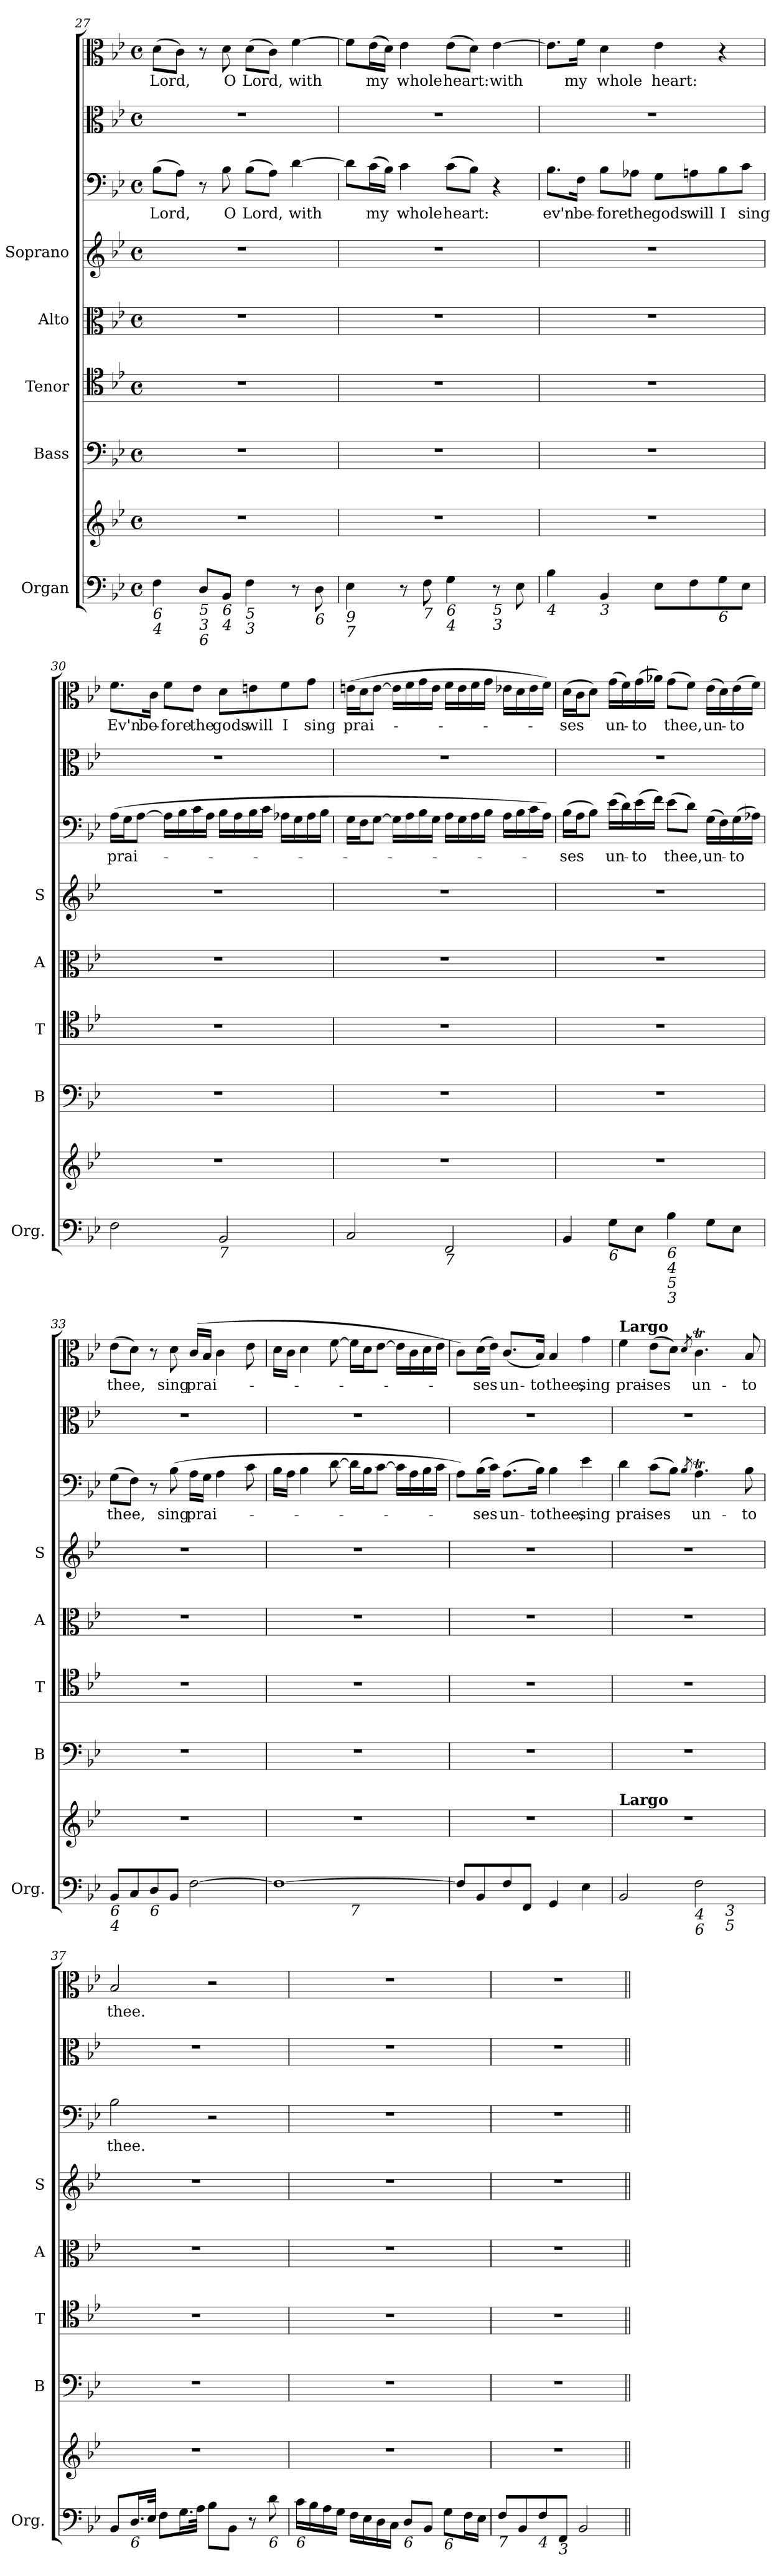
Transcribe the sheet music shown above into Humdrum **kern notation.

**kern	**kern	**kern	**kern	**kern	**kern	**kern	**text	**kern	**kern	**text
*part8	*part8	*part7	*part6	*part5	*part4	*part3	*part3	*part2	*part1	*part1
*staff9	*staff8	*staff7	*staff6	*staff5	*staff4	*staff3	*staff3	*staff2	*staff1	*staff1
*I"Organ	*	*I"Bass	*I"Tenor	*I"Alto	*I"Soprano	*	*	*	*	*
*I'Org.	*	*I'B	*I'T	*I'A	*I'S	*	*	*	*	*
*clefF4	*clefG2	*clefF4	*clefC4	*clefC3	*clefG2	*clefF4	*	*clefC3	*clefC3	*
*k[b-e-]	*k[b-e-]	*k[b-e-]	*k[b-e-]	*k[b-e-]	*k[b-e-]	*k[b-e-]	*	*k[b-e-]	*k[b-e-]	*
*B-:	*B-:	*B-:	*B-:	*B-:	*B-:	*B-:	*	*B-:	*B-:	*
*M4/4	*M4/4	*M4/4	*M4/4	*M4/4	*M4/4	*M4/4	*	*M4/4	*M4/4	*
*met(c)	*met(c)	*met(c)	*met(c)	*met(c)	*met(c)	*met(c)	*	*met(c)	*met(c)	*
=27	=27	=27	=27	=27	=27	=27	=27	=27	=27	=27
!LO:TX:b:i:t=6	!	!	!	!	!	!	!	!	!	!
!LO:TX:b:i:t=4	!	!	!	!	!	!	!	!	!	!
!	!	!	!	!	!	!	!LO:LY:b	!	!	!LO:LY:b
4F\	1r	1r	1r	1r	1r	(>8B-\L	Lord,	1r	(>8d\L	Lord,
.	.	.	.	.	.	8A\J)	.	.	8c\J)	.
!LO:TX:b:i:t=5	!	!	!	!	!	!	!	!	!	!
!LO:TX:b:i:t=3	!	!	!	!	!	!	!	!	!	!
!LO:TX:b:i:t=6	!	!	!	!	!	!	!	!	!	!
8D/L	.	.	.	.	.	8r	.	.	8r	.
!LO:TX:b:i:t=6	!	!	!	!	!	!	!	!	!	!
!LO:TX:b:i:t=4	!	!	!	!	!	!	!	!	!	!
!	!	!	!	!	!	!	!LO:LY:b	!	!	!LO:LY:b
8BB-/J	.	.	.	.	.	8B-\	O	.	8d\	O
!LO:TX:b:i:t=5	!	!	!	!	!	!	!	!	!	!
!LO:TX:b:i:t=3	!	!	!	!	!	!	!	!	!	!
!	!	!	!	!	!	!	!LO:LY:b	!	!	!LO:LY:b
4F\	.	.	.	.	.	(>8B-\L	Lord,	.	(>8d\L	Lord,
.	.	.	.	.	.	8A\J)	.	.	8c\J)	.
!	!	!	!	!	!	!	!LO:LY:b	!	!	!LO:LY:b
8r	.	.	.	.	.	[4d\	with	.	[4f\	with
!LO:TX:b:i:t=6	!	!	!	!	!	!	!	!	!	!
8D\	.	.	.	.	.	.	.	.	.	.
=28	=28	=28	=28	=28	=28	=28	=28	=28	=28	=28
!LO:TX:b:i:t=9	!	!	!	!	!	!	!	!	!	!
!LO:TX:b:i:t=7	!	!	!	!	!	!	!	!	!	!
4E-\	1r	1r	1r	1r	1r	8d\L]	.	1r	8f\L]	.
!	!	!	!	!	!	!	!LO:LY:b	!	!	!LO:LY:b
.	.	.	.	.	.	(>16c\L	my	.	(>16e-\L	my
.	.	.	.	.	.	16B-\JJ)	.	.	16d\JJ)	.
!	!	!	!	!	!	!	!LO:LY:b	!	!	!LO:LY:b
8r	.	.	.	.	.	4c\	whole	.	4e-\	whole
!LO:TX:b:i:t=7	!	!	!	!	!	!	!	!	!	!
8F\	.	.	.	.	.	.	.	.	.	.
!LO:TX:b:i:t=6	!	!	!	!	!	!	!	!	!	!
!LO:TX:b:i:t=4	!	!	!	!	!	!	!	!	!	!
!	!	!	!	!	!	!	!LO:LY:b	!	!	!LO:LY:b
4G\	.	.	.	.	.	(>8c\L	heart:	.	(>8e-\L	heart:
.	.	.	.	.	.	8B-\J)	.	.	8d\J)	.
!LO:TX:b:i:t=5	!	!	!	!	!	!	!	!	!	!
!LO:TX:b:i:t=3	!	!	!	!	!	!	!	!	!	!
!	!	!	!	!	!	!	!	!	!	!LO:LY:b
8r	.	.	.	.	.	4r	.	.	[4e-\	with
8E-\	.	.	.	.	.	.	.	.	.	.
!!LO:PB:g=z
=29	=29	=29	=29	=29	=29	=29	=29	=29	=29	=29
!LO:TX:b:i:t=4	!	!	!	!	!	!	!	!	!	!
!	!	!	!	!	!	!	!LO:LY:b	!	!	!
4B-\	1r	1r	1r	1r	1r	8.B-\L	ev'n	1r	8.e-\L]	.
!	!	!	!	!	!	!	!LO:LY:b	!	!	!LO:LY:b
.	.	.	.	.	.	16F\Jk	be-	.	16f\Jk	my
!LO:TX:b:i:t=3	!	!	!	!	!	!	!	!	!	!
!	!	!	!	!	!	!	!LO:LY:b	!	!	!LO:LY:b
4BB-/	.	.	.	.	.	8B-\L	-fore	.	4d\	whole
!	!	!	!	!	!	!	!LO:LY:b	!	!	!
.	.	.	.	.	.	8A-X\J	the	.	.	.
!	!	!	!	!	!	!	!LO:LY:b	!	!	!LO:LY:b
8E-\L	.	.	.	.	.	8G\L	gods	.	4e-\	heart:
!	!	!	!	!	!	!	!LO:LY:b	!	!	!
8F\	.	.	.	.	.	8An\	will	.	.	.
!LO:TX:b:i:t=6	!	!	!	!	!	!	!	!	!	!
!	!	!	!	!	!	!	!LO:LY:b	!	!	!
8G\	.	.	.	.	.	8B-\	I	.	4r	.
!	!	!	!	!	!	!	!LO:LY:b	!	!	!
8E-\J	.	.	.	.	.	8c\J	sing	.	.	.
=30	=30	=30	=30	=30	=30	=30	=30	=30	=30	=30
!	!	!	!	!	!	!	!LO:LY:b	!	!	!LO:LY:b
2F\	1r	1r	1r	1r	1r	(>16A\LL	prai-	1r	8.f\L	Ev'n
.	.	.	.	.	.	16G\J	.	.	.	.
.	.	.	.	.	.	[8A\J	.	.	.	.
!	!	!	!	!	!	!	!	!	!	!LO:LY:b
.	.	.	.	.	.	.	.	.	16c\Jk	be-
!	!	!	!	!	!	!	!	!	!	!LO:LY:b
.	.	.	.	.	.	16A\LL]	.	.	8f\L	-fore
.	.	.	.	.	.	16B-\	.	.	.	.
!	!	!	!	!	!	!	!	!	!	!LO:LY:b
.	.	.	.	.	.	16c\	.	.	8e-\J	the
.	.	.	.	.	.	16A\JJ	.	.	.	.
!LO:TX:b:i:t=7	!	!	!	!	!	!	!	!	!	!
!	!	!	!	!	!	!	!	!	!	!LO:LY:b
2BB-/	.	.	.	.	.	16B-\LL	.	.	8d\L	gods
.	.	.	.	.	.	16A\	.	.	.	.
!	!	!	!	!	!	!	!	!	!	!LO:LY:b
.	.	.	.	.	.	16B-\	.	.	8en\	will
.	.	.	.	.	.	16c\JJ	.	.	.	.
!	!	!	!	!	!	!	!	!	!	!LO:LY:b
.	.	.	.	.	.	16A-X\LL	.	.	8f\	I
.	.	.	.	.	.	16G\	.	.	.	.
!	!	!	!	!	!	!	!	!	!	!LO:LY:b
.	.	.	.	.	.	16A-\	.	.	8g\J	sing
.	.	.	.	.	.	16B-\JJ	.	.	.	.
=31	=31	=31	=31	=31	=31	=31	=31	=31	=31	=31
!	!	!	!	!	!	!	!	!	!	!LO:LY:b
2C/	1r	1r	1r	1r	1r	16G\LL	.	1r	(>16en\LL	prai-
.	.	.	.	.	.	16F\J	.	.	16d\J	.
.	.	.	.	.	.	[8G\J	.	.	[8e\J	.
.	.	.	.	.	.	16G\LL]	.	.	16e\LL]	.
.	.	.	.	.	.	16A\	.	.	16f\	.
.	.	.	.	.	.	16B-\	.	.	16g\	.
.	.	.	.	.	.	16G\JJ	.	.	16e\JJ	.
!LO:TX:b:i:t=7	!	!	!	!	!	!	!	!	!	!
2FF/	.	.	.	.	.	16A\LL	.	.	16f\LL	.
.	.	.	.	.	.	16G\	.	.	16e\	.
.	.	.	.	.	.	16A\	.	.	16f\	.
.	.	.	.	.	.	16B-\JJ	.	.	16g\JJ	.
.	.	.	.	.	.	16A\LL	.	.	16e-X\LL	.
.	.	.	.	.	.	16B-\	.	.	16d\	.
.	.	.	.	.	.	16c\	.	.	16e-\	.
.	.	.	.	.	.	16A\JJ)	.	.	16f\JJ)	.
!!LO:LB:g=z
=32	=32	=32	=32	=32	=32	=32	=32	=32	=32	=32
!	!	!	!	!	!	!	!LO:LY:b	!	!	!LO:LY:b
4BB-/	1r	1r	1r	1r	1r	(>16B-\LL	-ses	1r	(>16d\LL	-ses
.	.	.	.	.	.	16A\J	.	.	16c\J	.
.	.	.	.	.	.	8B-\J)	.	.	8d\J)	.
!LO:TX:b:i:t=6	!	!	!	!	!	!	!	!	!	!
!	!	!	!	!	!	!	!LO:LY:b	!	!	!LO:LY:b
8G\L	.	.	.	.	.	(>16e-\LL	un-	.	(>16g\LL	un-
.	.	.	.	.	.	16d\)	.	.	16f\)	.
!	!	!	!	!	!	!	!LO:LY:b	!	!	!LO:LY:b
8E-\J	.	.	.	.	.	(>16e-\	-to	.	(>16g\	-to
.	.	.	.	.	.	16f\JJ)	.	.	16a-X\JJ)	.
!LO:TX:b:i:t=6	!	!	!	!	!	!	!	!	!	!
!LO:TX:b:i:t=4	!	!	!	!	!	!	!	!	!	!
!LO:TX:b:i:t=5	!	!	!	!	!	!	!	!	!	!
!LO:TX:b:i:t=3	!	!	!	!	!	!	!	!	!	!
!	!	!	!	!	!	!	!LO:LY:b	!	!	!LO:LY:b
4B-\	.	.	.	.	.	(>8e-\L	thee,	.	(>8g\L	thee,
.	.	.	.	.	.	8d\J)	.	.	8f\J)	.
!	!	!	!	!	!	!	!LO:LY:b	!	!	!LO:LY:b
8G\L	.	.	.	.	.	(>16G\LL	un-	.	(>16e-\LL	un-
.	.	.	.	.	.	16F\)	.	.	16d\)	.
!	!	!	!	!	!	!	!LO:LY:b	!	!	!LO:LY:b
8E-\J	.	.	.	.	.	(>16G\	-to	.	(>16e-\	-to
.	.	.	.	.	.	16A-X\JJ)	.	.	16f\JJ)	.
=33	=33	=33	=33	=33	=33	=33	=33	=33	=33	=33
!LO:TX:b:i:t=6	!	!	!	!	!	!	!	!	!	!
!LO:TX:b:i:t=4	!	!	!	!	!	!	!	!	!	!
!	!	!	!	!	!	!	!LO:LY:b	!	!	!LO:LY:b
8BB-/L	1r	1r	1r	1r	1r	(>8G\L	thee,	1r	(>8e-\L	thee,
8C/	.	.	.	.	.	8F\J)	.	.	8d\J)	.
!LO:TX:b:i:t=6	!	!	!	!	!	!	!	!	!	!
8D/	.	.	.	.	.	8r	.	.	8r	.
!	!	!	!	!	!	!	!LO:LY:b	!	!	!LO:LY:b
8BB-/J	.	.	.	.	.	(>8B-\	sing	.	8d\	sing
!	!	!	!	!	!	!	!LO:LY:b	!	!	!LO:LY:b
[2F\	.	.	.	.	.	16A\LL	prai-	.	(>16c/LL	prai-
.	.	.	.	.	.	16G\JJ	.	.	16B-/JJ	.
.	.	.	.	.	.	4A\	.	.	4c\	.
.	.	.	.	.	.	8c\	.	.	8e-\	.
=34	=34	=34	=34	=34	=34	=34	=34	=34	=34	=34
!LO:TX:b:i:t=6	!	!	!	!	!	!	!	!	!	!
!LO:TX:b:i:t=4	!	!	!	!	!	!	!	!	!	!
*^	*	*	*	*	*	*	*	*	*	*
1F_	2ryy	1r	1r	1r	1r	1r	16B-\LL	.	1r	16d\LL	.
.	.	.	.	.	.	.	16A\JJ	.	.	16c\JJ	.
.	.	.	.	.	.	.	4B-\	.	.	4d\	.
.	.	.	.	.	.	.	[8d\	.	.	[8f\	.
!	!LO:TX:b:i:t=7	!	!	!	!	!	!	!	!	!	!
.	2ryy	.	.	.	.	.	16d\LL]	.	.	16f\LL]	.
.	.	.	.	.	.	.	16B-\J	.	.	16d\J	.
.	.	.	.	.	.	.	[8c\J	.	.	[8e-\J	.
.	.	.	.	.	.	.	16c\LL]	.	.	16e-\LL]	.
.	.	.	.	.	.	.	16A\	.	.	16c\	.
.	.	.	.	.	.	.	16B-\	.	.	16d\	.
.	.	.	.	.	.	.	16c\JJ	.	.	16e-\JJ	.
*v	*v	*	*	*	*	*	*	*	*	*	*
!!LO:LB:g=z
=35	=35	=35	=35	=35	=35	=35	=35	=35	=35	=35
8F/L]	1r	1r	1r	1r	1r	8A\L)	.	1r	8c\L)	.
!	!	!	!	!	!	!	!LO:LY:b	!	!	!LO:LY:b
8BB-/	.	.	.	.	.	(>16B-\L	-ses	.	(>16d\L	-ses
.	.	.	.	.	.	16c\JJ)	.	.	16e-\JJ)	.
!	!	!	!	!	!	!	!LO:LY:b	!	!	!LO:LY:b
8F/	.	.	.	.	.	(>8.A\L	un-	.	(<8.c/L	un-
8FF/J	.	.	.	.	.	.	.	.	.	.
!	!	!	!	!	!	!	!LO:LY:b	!	!	!LO:LY:b
.	.	.	.	.	.	16B-\Jk)	-to	.	16B-/Jk)	-to
!	!	!	!	!	!	!	!LO:LY:b	!	!	!LO:LY:b
4GG/	.	.	.	.	.	4B-\	thee,	.	4B-/	thee,
!	!	!	!	!	!	!	!LO:LY:b	!	!	!LO:LY:b
4E-\	.	.	.	.	.	4e-\	sing	.	4g\	sing
=36	=36	=36	=36	=36	=36	=36	=36	=36	=36	=36
!	!	!	!	!	!	!	!	!	!LO:TX:a:B:t=Largo	!
!	!LO:TX:a:B:t=Largo	!	!	!	!	!	!	!	!	!
!	!	!	!	!	!	!	!LO:LY:b	!	!	!LO:LY:b
*^	*	*	*	*	*	*	*	*	*	*
2BB-/	2.ryy	1r	1r	1r	1r	1r	4d\	prai-	1r	4f\	prai-
!	!	!	!	!	!	!	!	!LO:LY:b	!	!	!LO:LY:b
.	.	.	.	.	.	.	(>8c\L	-ses	.	(>8e-\L	-ses
.	.	.	.	.	.	.	8B-\J)	.	.	8d\J)	.
.	.	.	.	.	.	.	8qB-/	.	.	8qd/	.
!LO:TX:b:i:t=4	!	!	!	!	!	!	!	!	!	!	!
!LO:TX:b:i:t=6	!	!	!	!	!	!	!	!	!	!	!
!	!	!	!	!	!	!	!	!LO:LY:b	!	!	!LO:LY:b
2F\	.	.	.	.	.	.	4.At\	un-	.	4.cT\	un-
!	!LO:TX:b:i:t=3	!	!	!	!	!	!	!	!	!	!
!	!LO:TX:b:i:t=5	!	!	!	!	!	!	!	!	!	!
.	4ryy	.	.	.	.	.	.	.	.	.	.
!	!	!	!	!	!	!	!	!LO:LY:b	!	!	!LO:LY:b
.	.	.	.	.	.	.	8B-\	-to	.	8B-/	-to
=37	=37	=37	=37	=37	=37	=37	=37	=37	=37	=37	=37
!	!	!	!	!	!	!	!	!LO:LY:b	!	!	!LO:LY:b
*v	*v	*	*	*	*	*	*	*	*	*	*
8BB-/L	1r	1r	1r	1r	1r	2B-\	thee.	1r	2B-/	thee.
!LO:TX:b:i:t=6	!	!	!	!	!	!	!	!	!	!
16.D/L	.	.	.	.	.	.	.	.	.	.
32E-/JJk	.	.	.	.	.	.	.	.	.	.
8F\L	.	.	.	.	.	.	.	.	.	.
16.G\L	.	.	.	.	.	.	.	.	.	.
32A\JJk	.	.	.	.	.	.	.	.	.	.
8B-\L	.	.	.	.	.	2r	.	.	2r	.
8BB-\J	.	.	.	.	.	.	.	.	.	.
8r	.	.	.	.	.	.	.	.	.	.
!LO:TX:b:i:t=6	!	!	!	!	!	!	!	!	!	!
8d\	.	.	.	.	.	.	.	.	.	.
=38	=38	=38	=38	=38	=38	=38	=38	=38	=38	=38
!LO:TX:b:i:t=6	!	!	!	!	!	!	!	!	!	!
16c\LL	1r	1r	1r	1r	1r	1r	.	1r	1r	.
16B-\	.	.	.	.	.	.	.	.	.	.
16A\	.	.	.	.	.	.	.	.	.	.
16G\JJ	.	.	.	.	.	.	.	.	.	.
16F\LL	.	.	.	.	.	.	.	.	.	.
16E-\	.	.	.	.	.	.	.	.	.	.
16D\	.	.	.	.	.	.	.	.	.	.
16C\JJ	.	.	.	.	.	.	.	.	.	.
!LO:TX:b:i:t=6	!	!	!	!	!	!	!	!	!	!
8D/L	.	.	.	.	.	.	.	.	.	.
8BB-/J	.	.	.	.	.	.	.	.	.	.
!LO:TX:b:i:t=6	!	!	!	!	!	!	!	!	!	!
8G\L	.	.	.	.	.	.	.	.	.	.
16F\L	.	.	.	.	.	.	.	.	.	.
16E-\JJ	.	.	.	.	.	.	.	.	.	.
!!LO:PB:g=z
=39	=39	=39	=39	=39	=39	=39	=39	=39	=39	=39
!LO:TX:b:i:t=7	!	!	!	!	!	!	!	!	!	!
8F/L	1r	1r	1r	1r	1r	1r	.	1r	1r	.
8BB-/	.	.	.	.	.	.	.	.	.	.
!LO:TX:b:i:t=4	!	!	!	!	!	!	!	!	!	!
8F/	.	.	.	.	.	.	.	.	.	.
!LO:TX:b:i:t=3	!	!	!	!	!	!	!	!	!	!
8FF/J	.	.	.	.	.	.	.	.	.	.
2BB-/	.	.	.	.	.	.	.	.	.	.
=||	=||	=||	=||	=||	=||	=||	=||	=||	=||	=||
*-	*-	*-	*-	*-	*-	*-	*-	*-	*-	*-
